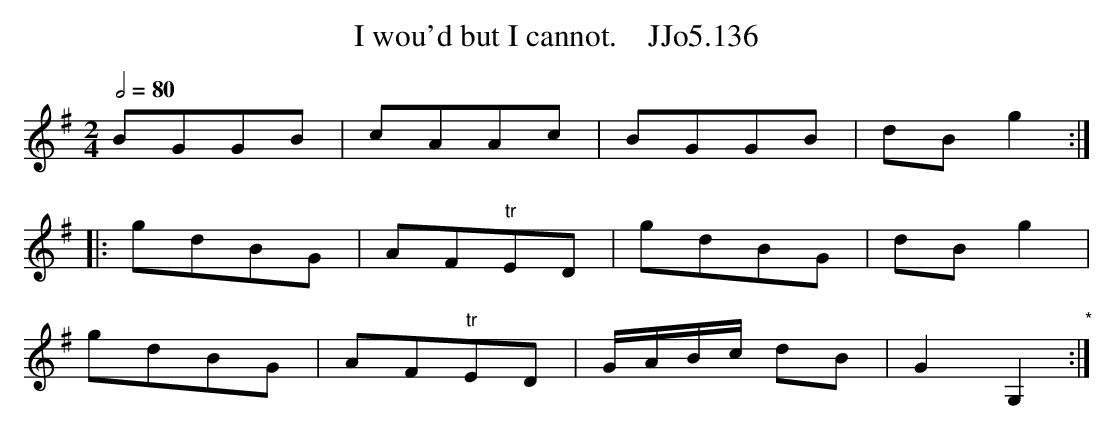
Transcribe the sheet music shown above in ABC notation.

X:1
T:I wou'd but I cannot.    JJo5.136
Q:1/2=80
M:2/4
L:1/8
K:G
BGGB |cAAc|BGGB|dB g2 :|
|:gdBG|AF"tr"ED|gdBG|dBg2|
gdBG|AF"tr"ED|G/A/B/c/ dB|G2 G,2 "*":|
